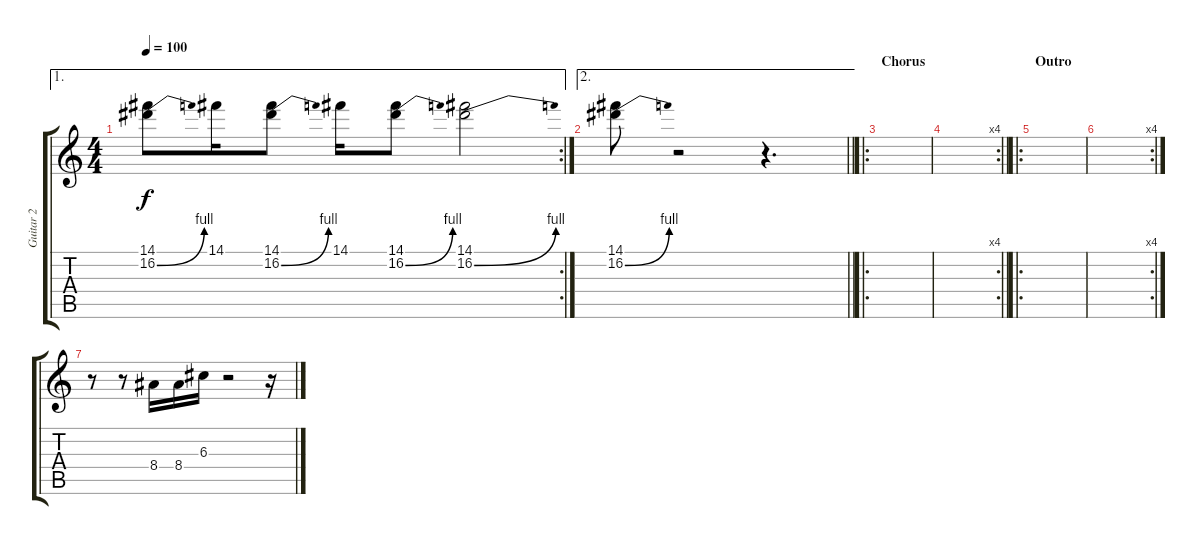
\track ("Guitar 2" "Guitar 2") {instrument distortionguitar}
\staff {score tabs}
\tuning (E4 B3 G3 D3 A2 E2) {hide}
\ae 1
\rc 2
\ts (4 4)
\tempo 100
\clef g2
\ks c
(14.1 16.2{be (bend 0 0 60 4)}).8{dy f} 14.1.16 (14.1 16.2{be (bend 0 0 60 4)}).8 14.1.16 (14.1 16.2{be (bend 0 0 60 4)}).8 (14.1 16.2{be (bend 0 0 60 4)}).2 |
\ae 2
\barLineRight lightlight
(14.1 16.2{be (bend 0 0 60 4)}).8 r.2 r.4{d} |
\ro
\section ("" "Chorus")
|
\rc 4
\barLineRight lightlight
|
\ro
\section ("" "Outro")
|
\rc 4
|
r.8 r.8 8.4.16 8.4.16 6.3.16 r.2 r.16
